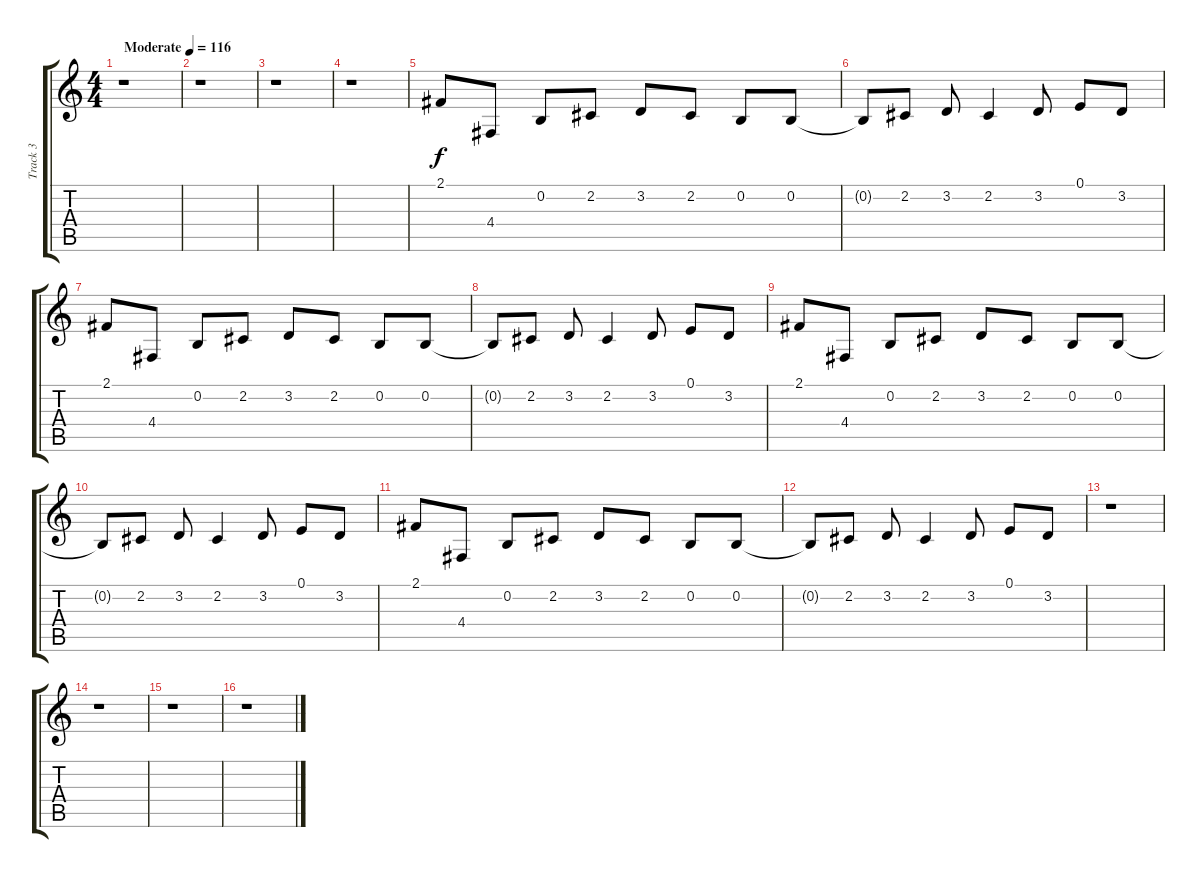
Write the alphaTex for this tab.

\track ("Track 3" "Track 3") {instrument lead1square}
\staff {score tabs}
\tuning (E4 B3 G3 D3 A2 E2) {hide}
\ts (4 4)
\tempo (116 "Moderate")
\clef g2
\ks c
r.1{dy f instrument lead1square} |
r.1 |
r.1 |
r.1 |
2.1.8 4.4.8 0.2.8 2.2.8 3.2.8 2.2.8 0.2.8 0.2.8 |
0.2{t}.8 2.2.8 3.2.8 2.2.4 3.2.8 0.1.8 3.2.8 |
2.1.8 4.4.8 0.2.8 2.2.8 3.2.8 2.2.8 0.2.8 0.2.8 |
0.2{t}.8 2.2.8 3.2.8 2.2.4 3.2.8 0.1.8 3.2.8 |
2.1.8 4.4.8 0.2.8 2.2.8 3.2.8 2.2.8 0.2.8 0.2.8 |
0.2{t}.8 2.2.8 3.2.8 2.2.4 3.2.8 0.1.8 3.2.8 |
2.1.8 4.4.8 0.2.8 2.2.8 3.2.8 2.2.8 0.2.8 0.2.8 |
0.2{t}.8 2.2.8 3.2.8 2.2.4 3.2.8 0.1.8 3.2.8 |
r.1 |
r.1 |
r.1 |
r.1
